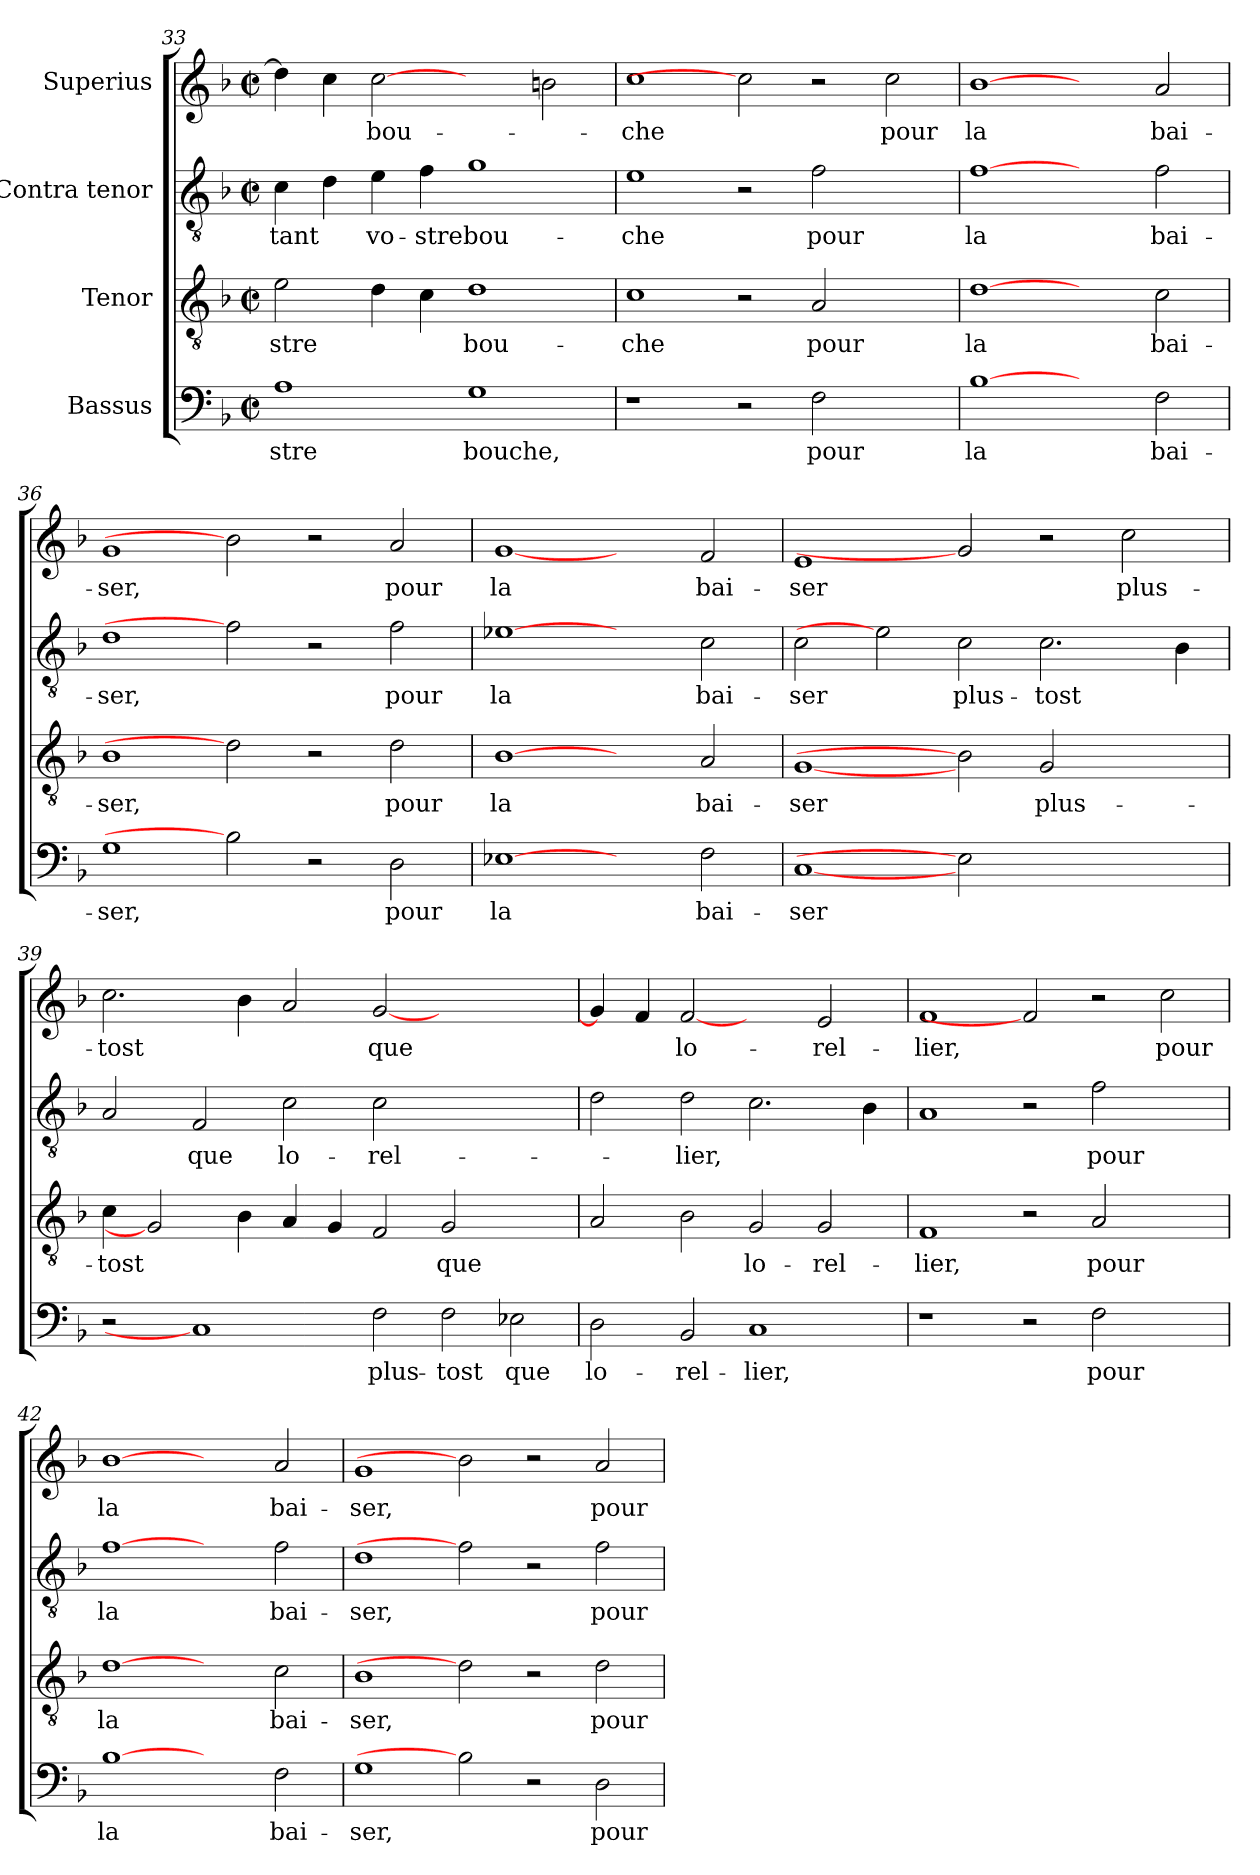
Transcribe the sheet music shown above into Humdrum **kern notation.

**kern	**text	**kern	**text	**kern	**text	**kern	**text
*part4	*part4	*part3	*part3	*part2	*part2	*part1	*part1
*staff4	*staff4	*staff3	*staff3	*staff2	*staff2	*staff1	*staff1
*I"Bassus	*	*I"Tenor	*	*I"Contra tenor	*	*I"Superius	*
*clefF4	*	*clefGv2	*	*clefGv2	*	*clefG2	*
*k[b-]	*	*k[b-]	*	*k[b-]	*	*k[b-]	*
*F:	*	*F:	*	*F:	*	*F:	*
*M2/2	*	*M2/2	*	*M2/2	*	*M2/2	*
*met(c|)	*	*met(c|)	*	*met(c|)	*	*met(c|)	*
=33	=33	=33	=33	=33	=33	=33	=33
!	!LO:LY:b	!	!LO:LY:b	!	!LO:LY:b	!	!
1A	-stre	2e\	-stre	4c\	-tant	4dd\]	.
.	.	.	.	4d\	.	4cc\	.
!	!	!	!	!	!LO:LY:b	!	!LO:LY:b
.	.	4d\	.	4e\	vo-	[2cc	bou-
!	!	!	!	!	!LO:LY:b	!	!
.	.	4c\	.	4f\	-stre	.	.
!	!LO:LY:b	!	!LO:LY:b	!	!LO:LY:b	!	!
1G	bouche,	1d	bou-	1g	bou-	2ryy	.
.	.	.	.	.	.	2bn\	.
=34	=34	=34	=34	=34	=34	=34	=34
!	!	!	!LO:LY:b	!	!LO:LY:b	!	!LO:LY:b
1r	.	1c	-che	1e	-che	1cc	-che
2r	.	2r	.	2r	.	2cc]	.
!	!LO:LY:b	!	!LO:LY:b	!	!LO:LY:b	!	!
2F\	pour	2A/	pour	2f\	pour	2r	.
!	!	!	!	!	!	!	!LO:LY:b
2ryy	.	2ryy	.	2ryy	.	2cc\	pour
=35	=35	=35	=35	=35	=35	=35	=35
!	!LO:LY:b	!	!LO:LY:b	!	!LO:LY:b	!	!LO:LY:b
[1B-	la	[1d	la	[1f	la	[1b-	la
2ryy	.	2ryy	.	2ryy	.	2ryy	.
!	!LO:LY:b	!	!LO:LY:b	!	!LO:LY:b	!	!LO:LY:b
2F\	bai-	2c\	bai-	2f\	bai-	2a/	bai-
!!LO:LB:g=z
=36	=36	=36	=36	=36	=36	=36	=36
!	!LO:LY:b	!	!LO:LY:b	!	!LO:LY:b	!	!LO:LY:b
1G	-ser,	1B-	-ser,	1d	-ser,	1g	-ser,
2B-]	.	2d]	.	2f]	.	2b-]	.
2r	.	2r	.	2r	.	2r	.
!	!LO:LY:b	!	!LO:LY:b	!	!LO:LY:b	!	!LO:LY:b
2D\	pour	2d\	pour	2f\	pour	2a/	pour
=37	=37	=37	=37	=37	=37	=37	=37
!	!LO:LY:b	!	!LO:LY:b	!	!LO:LY:b	!	!LO:LY:b
[1E-X	la	[1B-	la	[1e-X	la	[1g	la
2ryy	.	2ryy	.	2ryy	.	2ryy	.
!	!LO:LY:b	!	!LO:LY:b	!	!LO:LY:b	!	!LO:LY:b
2F\	bai-	2A/	bai-	2c\	bai-	2f/	bai-
=38	=38	=38	=38	=38	=38	=38	=38
!	!LO:LY:b	!	!LO:LY:b	!	!LO:LY:b	!	!LO:LY:b
[1C	-ser	[1G	-ser	2c\	-ser	1e	-ser
.	.	.	.	2e-]	.	.	.
!	!	!	!	!	!LO:LY:b	!	!
2E-]	.	2B-]	.	2c\	plus-	2g]	.
!	!	!	!LO:LY:b	!	!LO:LY:b	!	!
1ryy	.	2G/	plus-	2.c\	-tost	2r	.
!	!	!	!	!	!	!	!LO:LY:b
.	.	2ryy	.	.	.	2cc\	plus-
.	.	.	.	4B-\	.	.	.
=39	=39	=39	=39	=39	=39	=39	=39
!	!	!	!LO:LY:b	!	!	!	!LO:LY:b
2r	.	4c\	-tost	2A/	.	2.cc\	-tost
.	.	2G]	.	.	.	.	.
!	!	!	!	!	!LO:LY:b	!	!
1C]	.	.	.	2F/	que	.	.
.	.	4B-\	.	.	.	4b-\	.
!	!	!	!	!	!LO:LY:b	!	!
.	.	4A/	.	2c\	lo-	2a/	.
.	.	4G/	.	.	.	.	.
!	!LO:LY:b	!	!	!	!LO:LY:b	!	!LO:LY:b
2F\	plus-	2F/	.	2c\	-rel-	[2g/	que
!	!LO:LY:b	!	!LO:LY:b	!	!	!	!
2F\	-tost	2G/	que	1ryy	.	1ryy	.
!	!LO:LY:b	!	!	!	!	!	!
2E-X\	que	2ryy	.	.	.	.	.
=40	=40	=40	=40	=40	=40	=40	=40
!	!LO:LY:b	!	!	!	!	!	!
2D\	lo-	2A/	.	2d\	.	4g/]	.
.	.	.	.	.	.	4f/	.
!	!LO:LY:b	!	!	!	!LO:LY:b	!	!LO:LY:b
2BB-/	-rel-	2B-\	.	2d\	-lier,	[2f	lo-
!	!LO:LY:b	!	!LO:LY:b	!	!	!	!
1C	-lier,	2G/	lo-	2.c\	.	2ryy	.
!	!	!	!LO:LY:b	!	!	!	!LO:LY:b
.	.	2G/	-rel-	.	.	2e/	-rel-
.	.	.	.	4B-\	.	.	.
!!LO:LB:g=z
=41	=41	=41	=41	=41	=41	=41	=41
!	!	!	!LO:LY:b	!	!	!	!LO:LY:b
1r	.	1F	-lier,	1A	.	1f	-lier,
2r	.	2r	.	2r	.	2f]	.
!	!LO:LY:b	!	!LO:LY:b	!	!LO:LY:b	!	!
2F\	pour	2A/	pour	2f\	pour	2r	.
!	!	!	!	!	!	!	!LO:LY:b
2ryy	.	2ryy	.	2ryy	.	2cc\	pour
=42	=42	=42	=42	=42	=42	=42	=42
!	!LO:LY:b	!	!LO:LY:b	!	!LO:LY:b	!	!LO:LY:b
[1B-	la	[1d	la	[1f	la	[1b-	la
2ryy	.	2ryy	.	2ryy	.	2ryy	.
!	!LO:LY:b	!	!LO:LY:b	!	!LO:LY:b	!	!LO:LY:b
2F\	bai-	2c\	bai-	2f\	bai-	2a/	bai-
=43	=43	=43	=43	=43	=43	=43	=43
!	!LO:LY:b	!	!LO:LY:b	!	!LO:LY:b	!	!LO:LY:b
1G	-ser,	1B-	-ser,	1d	-ser,	1g	-ser,
2B-]	.	2d]	.	2f]	.	2b-]	.
2r	.	2r	.	2r	.	2r	.
!	!LO:LY:b	!	!LO:LY:b	!	!LO:LY:b	!	!LO:LY:b
2D\	pour	2d\	pour	2f\	pour	2a/	pour
=	=	=	=	=	=	=	=
*-	*-	*-	*-	*-	*-	*-	*-
